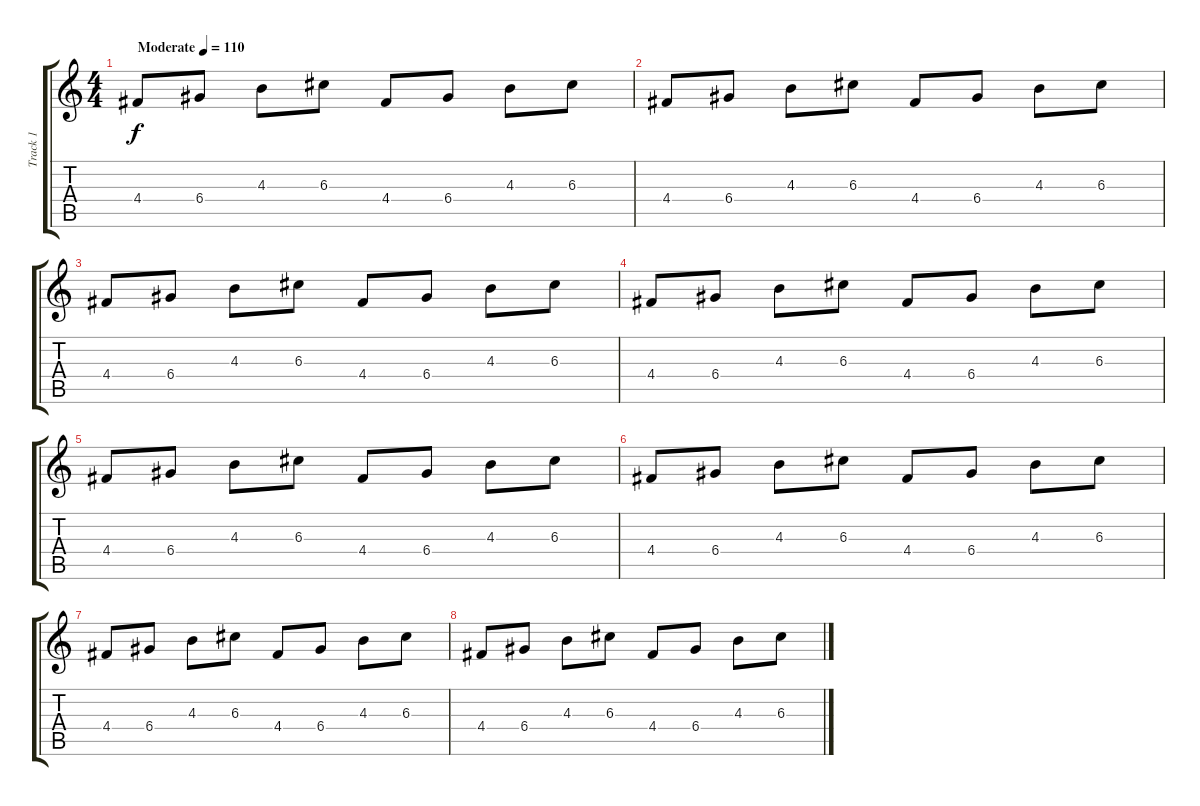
\track ("Track 1" "Track 1") {instrument acousticguitarsteel}
\staff {score tabs}
\tuning (E4 B3 G3 D3 A2 E2) {hide}
\ts (4 4)
\tempo (110 "Moderate")
\clef g2
\ks c
4.4.8{dy f instrument acousticguitarsteel} 6.4.8 4.3.8 6.3.8 4.4.8 6.4.8 4.3.8 6.3.8 |
4.4.8 6.4.8 4.3.8 6.3.8 4.4.8 6.4.8 4.3.8 6.3.8 |
4.4.8 6.4.8 4.3.8 6.3.8 4.4.8 6.4.8 4.3.8 6.3.8 |
4.4.8 6.4.8 4.3.8 6.3.8 4.4.8 6.4.8 4.3.8 6.3.8 |
4.4.8 6.4.8 4.3.8 6.3.8 4.4.8 6.4.8 4.3.8 6.3.8 |
4.4.8 6.4.8 4.3.8 6.3.8 4.4.8 6.4.8 4.3.8 6.3.8 |
4.4.8 6.4.8 4.3.8 6.3.8 4.4.8 6.4.8 4.3.8 6.3.8 |
4.4.8 6.4.8 4.3.8 6.3.8 4.4.8 6.4.8 4.3.8 6.3.8
